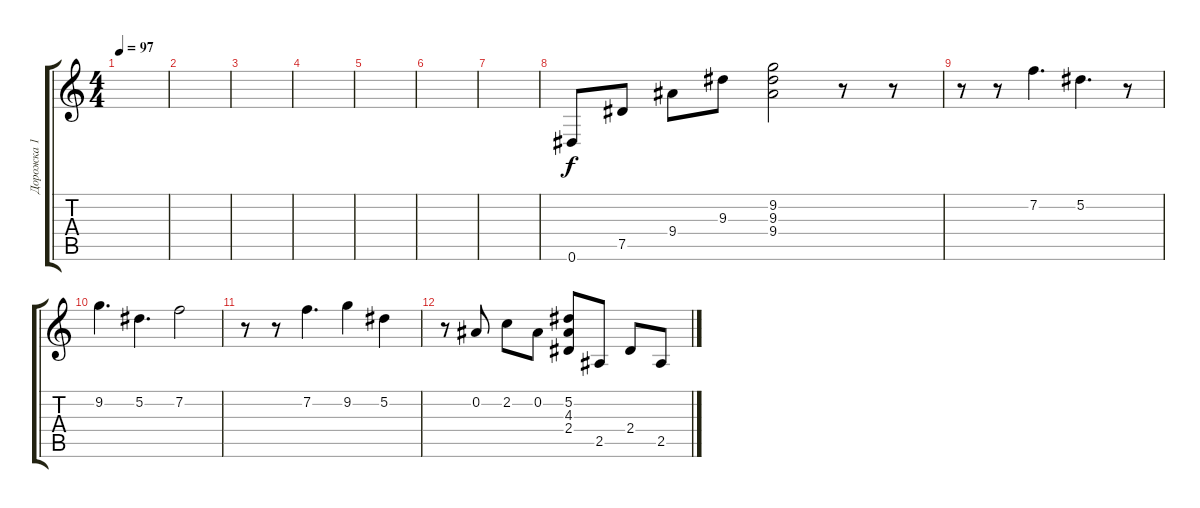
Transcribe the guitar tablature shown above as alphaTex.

\track ("Дорожка 1" "Дорожка 1") {instrument distortionguitar}
\staff {score tabs}
\tuning (Eb4 Bb3 Gb3 Db3 Ab2 Eb2) {hide}
\ts (4 4)
\tempo 97
\clef g2
\ks c
|
|
|
|
|
|
|
0.6.8 7.5.8 9.4.8 9.3.8 (9.2 9.3 9.4).2 r.8 r.8 |
r.8 r.8 7.2.4{d} 5.2.4{d} r.8 |
9.2.4{d} 5.2.4{d} 7.2.2 |
r.8 r.8 7.2.4{d} 9.2.4 5.2.4 |
r.8 0.2.8 2.2.8 0.2.8 (5.2 4.3 2.4).8 2.5.8 2.4.8 2.5.8
